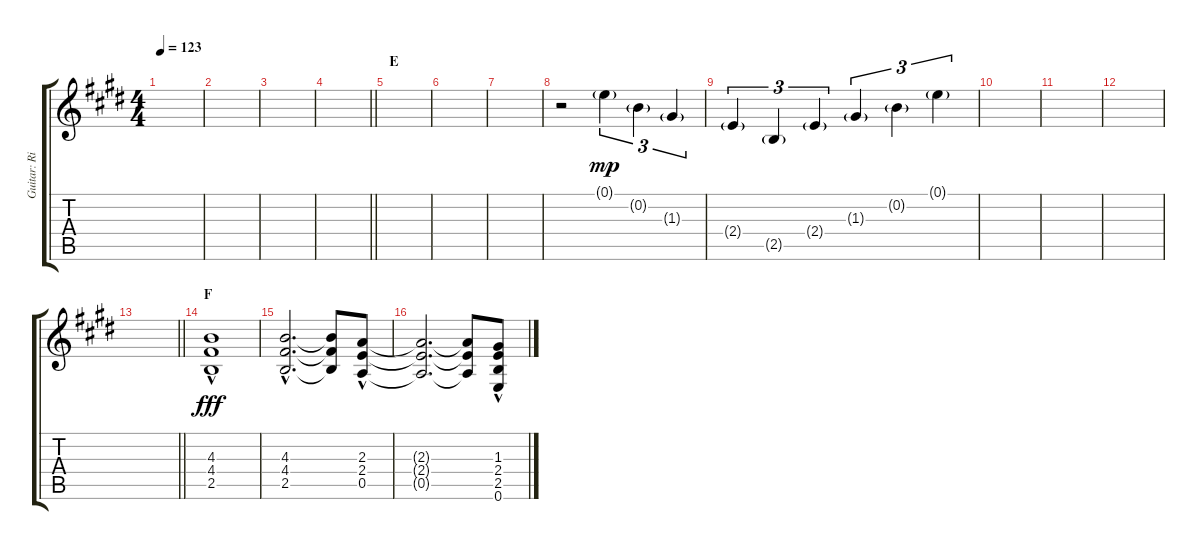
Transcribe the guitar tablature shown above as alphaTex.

\track ("Guitar: Rik" "Guitar: Ri") {instrument overdrivenguitar}
\staff {score tabs}
\tuning (E4 B3 G3 D3 A2 E2) {hide}
\ts (4 4)
\tempo 123
\clef g2
\ks e
|
|
|
\barLineRight lightlight
|
\section ("" "E")
|
|
|
r.2 0.1{g}.4{tu (3 2) dy mp} 0.2{g}.4{tu (3 2)} 1.3{g}.4{tu (3 2)} |
2.4{g}.4{tu (3 2)} 2.5{g}.4{tu (3 2)} 2.4{g}.4{tu (3 2)} 1.3{g}.4{tu (3 2)} 0.2{g}.4{tu (3 2)} 0.1{g}.4{tu (3 2)} |
|
|
|
\barLineRight lightlight
|
\section ("" "F")
(4.3{hac} 4.4{hac} 2.5{hac}).1{dy fff} |
(4.3{hac} 4.4{hac} 2.5{hac}).2{d} (4.3{t} 4.4{t} 2.5{t}).8 (2.3{hac} 2.4{hac} 0.5{hac}).8 |
(2.3{t} 2.4{t} 0.5{t}).2{d} (2.3{t} 2.4{t} 0.5{t}).8 (1.3{hac} 2.4{hac} 2.5{hac} 0.6{hac}).8
